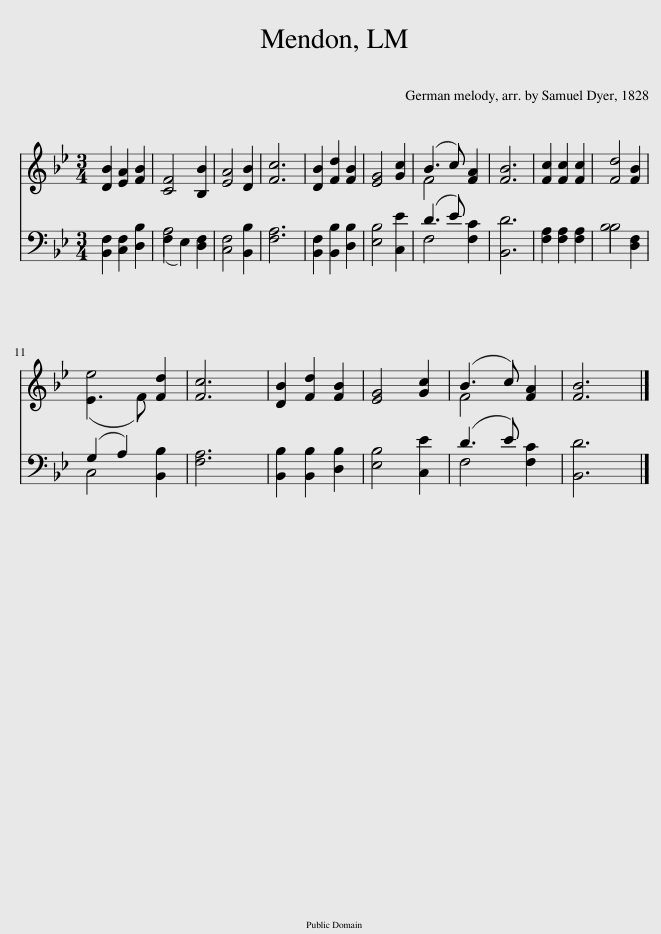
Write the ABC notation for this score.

X:1
%%score ( 1 2 ) ( 3 4 )
L:1/8
M:3/4
I:linebreak $
K:Bb
V:1 treble
V:2 treble
V:3 bass
V:4 bass
V:1
 [DB]2 [EA]2 [FB]2 | [CF]4 [B,B]2 | [EA]4 [DB]2 | [Fc]6 | [DB]2 [Fd]2 [FB]2 | %5
 [EG]4 [Gc]2 | (B3 c) [FA]2 | [FB]6 | [Fc]2 [Fc]2 [Fc]2 | [Fd]4 [FB]2 |$ %10
 (E3 F) [Fd]2 | [Fc]6 | [DB]2 [Fd]2 [FB]2 | [EG]4 [Gc]2 | (B3 c) [FA]2 | %15
 [FB]6 |] %16
V:2
 x6 | x6 | x6 | x6 | x6 | %5
 x6 | F4 x2 | x6 | x6 | x6 |$ %10
 e4 x2 | x6 | x6 | x6 | F4 x2 | %15
 x6 |] %16
V:3
 [B,,F,]2 [C,F,]2 [D,B,]2 | (F,2 E,2) [D,F,]2 | [C,F,]4 [B,,B,]2 | [F,A,]6 | [B,,F,]2 [B,,B,]2 [D,B,]2 | %5
 [E,B,]4 [C,E]2 | (D3 E) [F,C]2 | [B,,D]6 | [F,A,]2 [F,A,]2 [F,A,]2 | B,4 [D,F,]2 |$ %10
 (G,2 A,2) [B,,B,]2 | [F,A,]6 | [B,,B,]2 [B,,B,]2 [D,B,]2 | [E,B,]4 [C,E]2 | (D3 E) [F,C]2 | %15
 [B,,D]6 |] %16
V:4
 x6 | A,4 x2 | x6 | x6 | x6 | %5
 x6 | F,4 x2 | x6 | x6 | B,4 x2 |$ %10
 C,4 x2 | x6 | x6 | x6 | F,4 x2 | %15
 x6 |] %16
